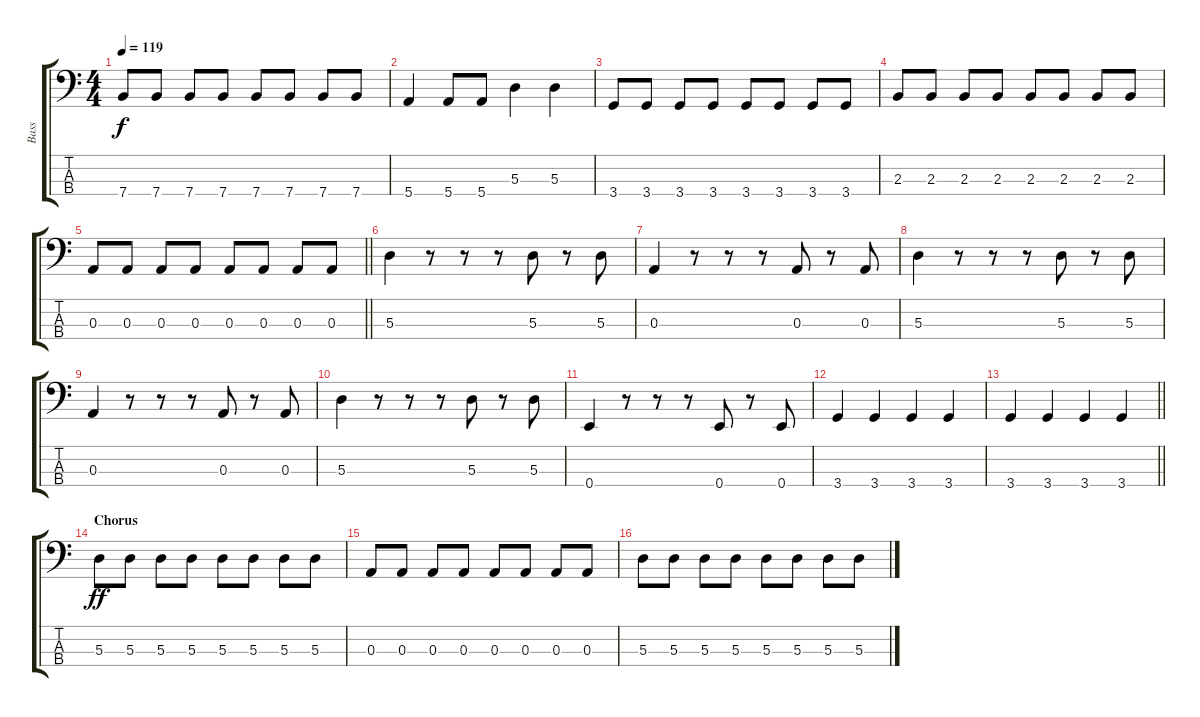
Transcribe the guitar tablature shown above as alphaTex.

\track ("Bass" "Bass") {instrument electricbassfinger}
\staff {score tabs}
\tuning (G2 D2 A1 E1) {hide}
\ts (4 4)
\tempo 119
\clef f4
\ks c
7.4.8{dy f} 7.4.8 7.4.8 7.4.8 7.4.8 7.4.8 7.4.8 7.4.8 |
5.4.4 5.4.8 5.4.8 5.3.4 5.3.4 |
3.4.8 3.4.8 3.4.8 3.4.8 3.4.8 3.4.8 3.4.8 3.4.8 |
2.3.8 2.3.8 2.3.8 2.3.8 2.3.8 2.3.8 2.3.8 2.3.8 |
\barLineRight lightlight
0.3.8 0.3.8 0.3.8 0.3.8 0.3.8 0.3.8 0.3.8 0.3.8 |
5.3.4 r.8 r.8 r.8 5.3.8 r.8 5.3.8 |
0.3.4 r.8 r.8 r.8 0.3.8 r.8 0.3.8 |
5.3.4 r.8 r.8 r.8 5.3.8 r.8 5.3.8 |
0.3.4 r.8 r.8 r.8 0.3.8 r.8 0.3.8 |
5.3.4 r.8 r.8 r.8 5.3.8 r.8 5.3.8 |
0.4.4 r.8 r.8 r.8 0.4.8 r.8 0.4.8 |
3.4.4 3.4.4 3.4.4 3.4.4 |
\barLineRight lightlight
3.4.4 3.4.4 3.4.4 3.4.4 |
\section ("" "Chorus")
5.3.8{dy ff} 5.3.8 5.3.8 5.3.8 5.3.8 5.3.8 5.3.8 5.3.8 |
0.3.8 0.3.8 0.3.8 0.3.8 0.3.8 0.3.8 0.3.8 0.3.8 |
5.3.8 5.3.8 5.3.8 5.3.8 5.3.8 5.3.8 5.3.8 5.3.8
